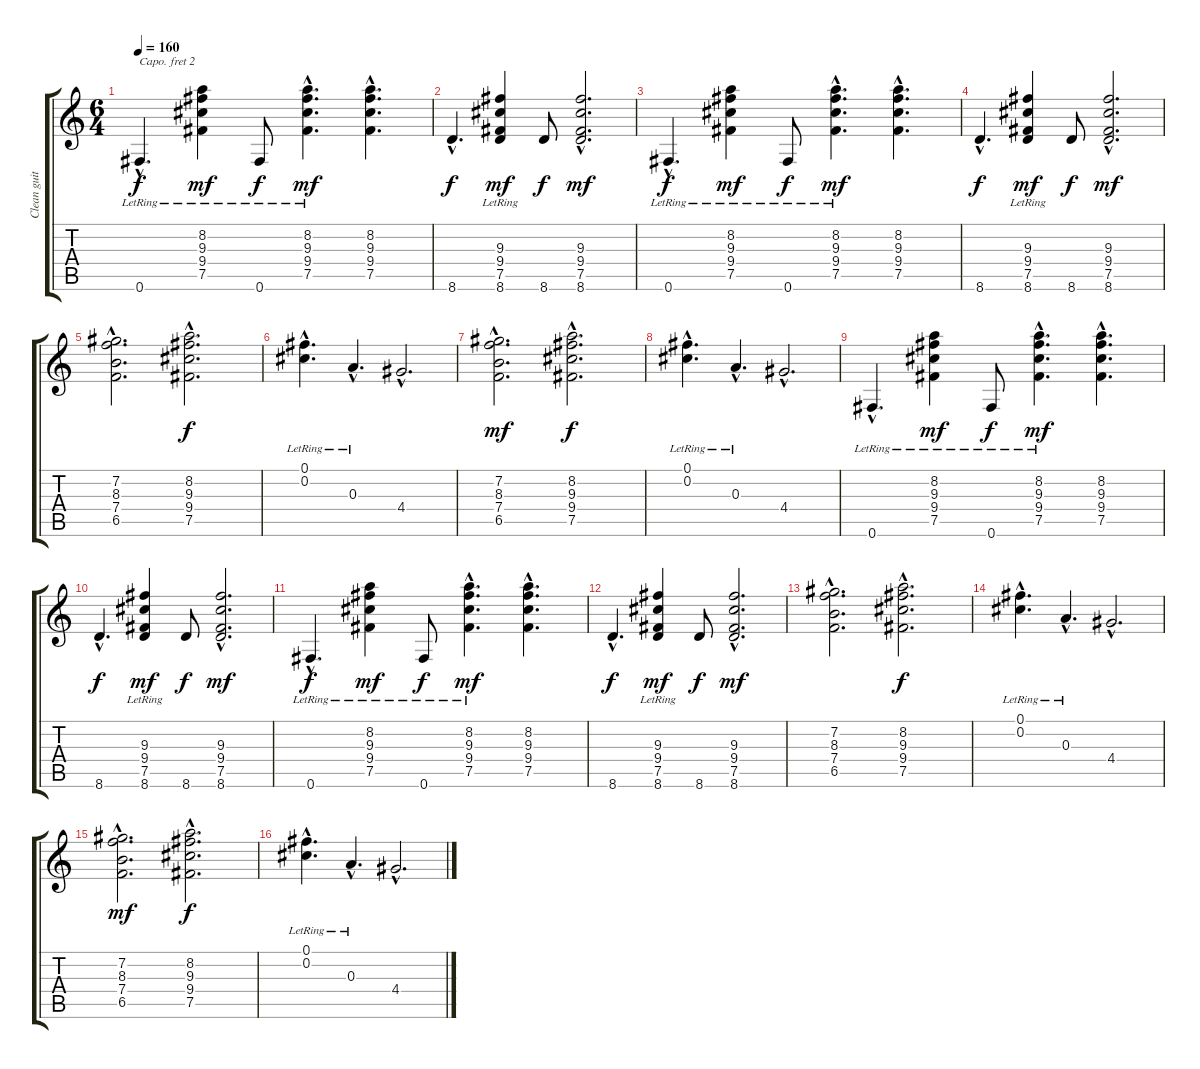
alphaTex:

\track ("Clean guitar" "Clean guit") {instrument electricguitarjazz}
\staff {score tabs}
\capo 2
\tuning (E4 B3 G3 D3 A2 E2) {hide}
\ts (6 4)
\tempo 160
\clef g2
\ks c
0.6{hac lr}.4{d dy f volume 12} (8.2{lr} 9.3{lr} 9.4{lr} 7.5{lr}).4{dy mf} 0.6{lr}.8{dy f} (8.2{hac lr} 9.3{hac lr} 9.4{hac lr} 7.5{hac lr}).4{d dy mf} (8.2{hac} 9.3{hac} 9.4{hac} 7.5{hac}).4{d} |
8.6{hac}.4{d dy f volume 12} (9.3{lr} 9.4{lr} 7.5{lr} 8.6).4{dy mf} 8.6.8{dy f} (9.3{hac} 9.4{hac} 7.5{hac} 8.6{hac}).2{d dy mf} |
0.6{hac lr}.4{d dy f volume 12} (8.2{lr} 9.3{lr} 9.4{lr} 7.5{lr}).4{dy mf} 0.6{lr}.8{dy f} (8.2{hac lr} 9.3{hac lr} 9.4{hac lr} 7.5{hac lr}).4{d dy mf} (8.2{hac} 9.3{hac} 9.4{hac} 7.5{hac}).4{d} |
8.6{hac}.4{d dy f volume 12} (9.3{lr} 9.4{lr} 7.5{lr} 8.6).4{dy mf} 8.6.8{dy f} (9.3{hac} 9.4{hac} 7.5{hac} 8.6{hac}).2{d dy mf} |
(7.2{hac} 8.3{hac} 7.4{hac} 6.5{hac}).2{d volume 12} (8.2{hac} 9.3{hac} 9.4{hac} 7.5{hac}).2{d dy f} |
(0.1{hac lr} 0.2{hac lr}).4{d volume 12} 0.3{hac lr}.4{d} 4.4{hac}.2{d} |
(7.2{hac} 8.3{hac} 7.4{hac} 6.5{hac}).2{d dy mf volume 12} (8.2{hac} 9.3{hac} 9.4{hac} 7.5{hac}).2{d dy f} |
(0.1{hac lr} 0.2{hac lr}).4{d volume 12} 0.3{hac lr}.4{d} 4.4{hac}.2{d} |
0.6{hac lr}.4{d volume 12} (8.2{lr} 9.3{lr} 9.4{lr} 7.5{lr}).4{dy mf} 0.6{lr}.8{dy f} (8.2{hac lr} 9.3{hac lr} 9.4{hac lr} 7.5{hac lr}).4{d dy mf} (8.2{hac} 9.3{hac} 9.4{hac} 7.5{hac}).4{d} |
8.6{hac}.4{d dy f volume 12} (9.3{lr} 9.4{lr} 7.5{lr} 8.6).4{dy mf} 8.6.8{dy f} (9.3{hac} 9.4{hac} 7.5{hac} 8.6{hac}).2{d dy mf} |
0.6{hac lr}.4{d dy f volume 12} (8.2{lr} 9.3{lr} 9.4{lr} 7.5{lr}).4{dy mf} 0.6{lr}.8{dy f} (8.2{hac lr} 9.3{hac lr} 9.4{hac lr} 7.5{hac lr}).4{d dy mf} (8.2{hac} 9.3{hac} 9.4{hac} 7.5{hac}).4{d} |
8.6{hac}.4{d dy f volume 12} (9.3{lr} 9.4{lr} 7.5{lr} 8.6).4{dy mf} 8.6.8{dy f} (9.3{hac} 9.4{hac} 7.5{hac} 8.6{hac}).2{d dy mf} |
(7.2{hac} 8.3{hac} 7.4{hac} 6.5{hac}).2{d volume 12} (8.2{hac} 9.3{hac} 9.4{hac} 7.5{hac}).2{d dy f} |
(0.1{hac lr} 0.2{hac lr}).4{d volume 12} 0.3{hac lr}.4{d} 4.4{hac}.2{d} |
(7.2{hac} 8.3{hac} 7.4{hac} 6.5{hac}).2{d dy mf volume 12} (8.2{hac} 9.3{hac} 9.4{hac} 7.5{hac}).2{d dy f} |
(0.1{hac lr} 0.2{hac lr}).4{d volume 12} 0.3{hac lr}.4{d} 4.4{hac}.2{d}
